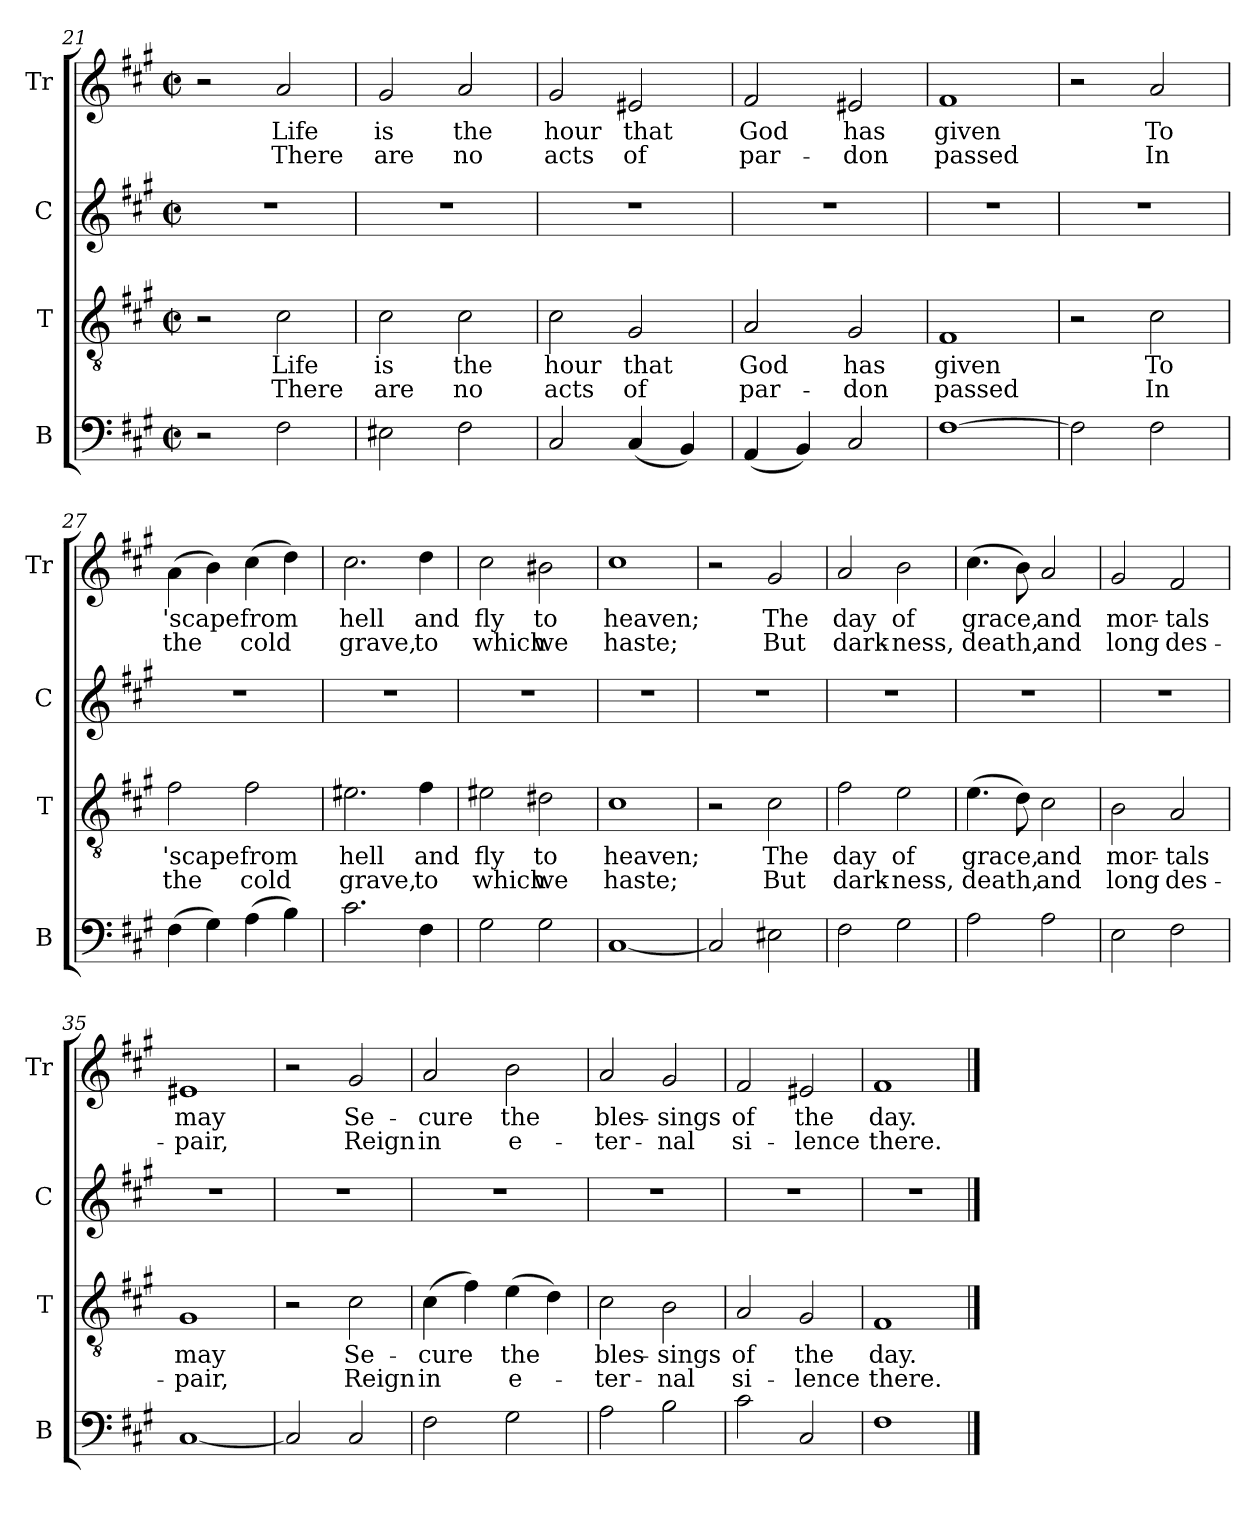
**kern	**kern	**text	**text	**kern	**kern	**text	**text
*part4	*part3	*part3	*part3	*part2	*part1	*part1	*part1
*staff4	*staff3	*staff3	*staff3	*staff2	*staff1	*staff1	*staff1
*I"B	*I"T	*	*	*I"C	*I"Tr	*	*
*I'B	*I'T	*	*	*I'C	*I'Tr	*	*
!!LO:LB:g=z
*clefF4	*clefGv2	*	*	*clefG2	*clefG2	*	*
*k[f#c#g#]	*k[f#c#g#]	*	*	*k[f#c#g#]	*k[f#c#g#]	*	*
*M2/2	*M2/2	*	*	*M2/2	*M2/2	*	*
*met(c|)	*met(c|)	*	*	*met(c|)	*met(c|)	*	*
=21	=21	=21	=21	=21	=21	=21	=21
2r	2r	.	.	1r	2r	.	.
!	!	!LO:LY:b	!LO:LY:b	!	!	!LO:LY:b	!LO:LY:b
2F#\	2c#\	Life	There	.	2a/	Life	There
=22	=22	=22	=22	=22	=22	=22	=22
!	!	!LO:LY:b	!LO:LY:b	!	!	!LO:LY:b	!LO:LY:b
2E#X\	2c#\	is	are	1r	2g#/	is	are
!	!	!LO:LY:b	!LO:LY:b	!	!	!LO:LY:b	!LO:LY:b
2F#\	2c#\	the	no	.	2a/	the	no
=23	=23	=23	=23	=23	=23	=23	=23
!	!	!LO:LY:b	!LO:LY:b	!	!	!LO:LY:b	!LO:LY:b
2C#/	2c#\	hour	acts	1r	2g#/	hour	acts
!	!	!LO:LY:b	!LO:LY:b	!	!	!LO:LY:b	!LO:LY:b
(<4C#/	2G#/	that	of	.	2e#X/	that	of
4BB/)	.	.	.	.	.	.	.
=24	=24	=24	=24	=24	=24	=24	=24
!	!	!LO:LY:b	!LO:LY:b	!	!	!LO:LY:b	!LO:LY:b
(<4AA/	2A/	God	par-	1r	2f#/	God	par-
4BB/)	.	.	.	.	.	.	.
!	!	!LO:LY:b	!LO:LY:b	!	!	!LO:LY:b	!LO:LY:b
2C#/	2G#/	has	-don	.	2e#X/	has	-don
=25	=25	=25	=25	=25	=25	=25	=25
!	!	!LO:LY:b	!LO:LY:b	!	!	!LO:LY:b	!LO:LY:b
[1F#	1F#	given	passed	1r	1f#	given	passed
=26	=26	=26	=26	=26	=26	=26	=26
2F#\]	2r	.	.	1r	2r	.	.
!	!	!LO:LY:b	!LO:LY:b	!	!	!LO:LY:b	!LO:LY:b
2F#\	2c#\	To	In	.	2a/	To	In
=27	=27	=27	=27	=27	=27	=27	=27
!	!	!LO:LY:b	!LO:LY:b	!	!	!LO:LY:b	!LO:LY:b
(>4F#\	2f#\	'scape	the	1r	(>4a\	'scape	the
4G#\)	.	.	.	.	4b\)	.	.
!	!	!LO:LY:b	!LO:LY:b	!	!	!LO:LY:b	!LO:LY:b
(>4A\	2f#\	from	cold	.	(>4cc#\	from	cold
4B\)	.	.	.	.	4dd\)	.	.
=28	=28	=28	=28	=28	=28	=28	=28
!	!	!LO:LY:b	!LO:LY:b	!	!	!LO:LY:b	!LO:LY:b
2.c#\	2.e#X\	hell	grave,	1r	2.cc#\	hell	grave,
!	!	!LO:LY:b	!LO:LY:b	!	!	!LO:LY:b	!LO:LY:b
4F#\	4f#\	and	to	.	4dd\	and	to
=29	=29	=29	=29	=29	=29	=29	=29
!	!	!LO:LY:b	!LO:LY:b	!	!	!LO:LY:b	!LO:LY:b
2G#\	2e#X\	fly	which	1r	2cc#\	fly	which
!	!	!LO:LY:b	!LO:LY:b	!	!	!LO:LY:b	!LO:LY:b
2G#\	2d#X\	to	we	.	2b#X\	to	we
!!LO:LB:g=z
=30	=30	=30	=30	=30	=30	=30	=30
!	!	!LO:LY:b	!LO:LY:b	!	!	!LO:LY:b	!LO:LY:b
[1C#	1c#	heaven;	haste;	1r	1cc#	heaven;	haste;
=31	=31	=31	=31	=31	=31	=31	=31
2C#/]	2r	.	.	1r	2r	.	.
!	!	!LO:LY:b	!LO:LY:b	!	!	!LO:LY:b	!LO:LY:b
2E#X\	2c#\	The	But	.	2g#/	The	But
=32	=32	=32	=32	=32	=32	=32	=32
!	!	!LO:LY:b	!LO:LY:b	!	!	!LO:LY:b	!LO:LY:b
2F#\	2f#\	day	dark-	1r	2a/	day	dark-
!	!	!LO:LY:b	!LO:LY:b	!	!	!LO:LY:b	!LO:LY:b
2G#\	2e\	of	-ness,	.	2b\	of	-ness,
=33	=33	=33	=33	=33	=33	=33	=33
!	!	!LO:LY:b	!LO:LY:b	!	!	!LO:LY:b	!LO:LY:b
2A\	(>4.e\	grace,	death,	1r	(>4.cc#\	grace,	death,
.	8d\)	.	.	.	8b\)	.	.
!	!	!LO:LY:b	!LO:LY:b	!	!	!LO:LY:b	!LO:LY:b
2A\	2c#\	and	and	.	2a/	and	and
=34	=34	=34	=34	=34	=34	=34	=34
!	!	!LO:LY:b	!LO:LY:b	!	!	!LO:LY:b	!LO:LY:b
2E\	2B\	mor-	long	1r	2g#/	mor-	long
!	!	!LO:LY:b	!LO:LY:b	!	!	!LO:LY:b	!LO:LY:b
2F#\	2A/	-tals	des-	.	2f#/	-tals	des-
=35	=35	=35	=35	=35	=35	=35	=35
!	!	!LO:LY:b	!LO:LY:b	!	!	!LO:LY:b	!LO:LY:b
[1C#	1G#	may	-pair,	1r	1e#X	may	-pair,
=36	=36	=36	=36	=36	=36	=36	=36
2C#/]	2r	.	.	1r	2r	.	.
!	!	!LO:LY:b	!LO:LY:b	!	!	!LO:LY:b	!LO:LY:b
2C#/	2c#\	Se-	Reign	.	2g#/	Se-	Reign
=37	=37	=37	=37	=37	=37	=37	=37
!	!	!LO:LY:b	!LO:LY:b	!	!	!LO:LY:b	!LO:LY:b
2F#\	(>4c#\	-cure	in	1r	2a/	-cure	in
.	4f#\)	.	.	.	.	.	.
!	!	!LO:LY:b	!LO:LY:b	!	!	!LO:LY:b	!LO:LY:b
2G#\	(>4e\	the	e-	.	2b\	the	e-
.	4d\)	.	.	.	.	.	.
=38	=38	=38	=38	=38	=38	=38	=38
!	!	!LO:LY:b	!LO:LY:b	!	!	!LO:LY:b	!LO:LY:b
2A\	2c#\	bles-	-ter-	1r	2a/	bles-	-ter-
!	!	!LO:LY:b	!LO:LY:b	!	!	!LO:LY:b	!LO:LY:b
2B\	2B\	-sings	-nal	.	2g#/	-sings	-nal
=39	=39	=39	=39	=39	=39	=39	=39
!	!	!LO:LY:b	!LO:LY:b	!	!	!LO:LY:b	!LO:LY:b
2c#\	2A/	of	si-	1r	2f#/	of	si-
!	!	!LO:LY:b	!LO:LY:b	!	!	!LO:LY:b	!LO:LY:b
2C#/	2G#/	the	-lence	.	2e#X/	the	-lence
=40	=40	=40	=40	=40	=40	=40	=40
!	!	!LO:LY:b	!LO:LY:b	!	!	!LO:LY:b	!LO:LY:b
1F#	1F#	day.	there.	1r	1f#	day.	there.
==	==	==	==	==	==	==	==
*-	*-	*-	*-	*-	*-	*-	*-
